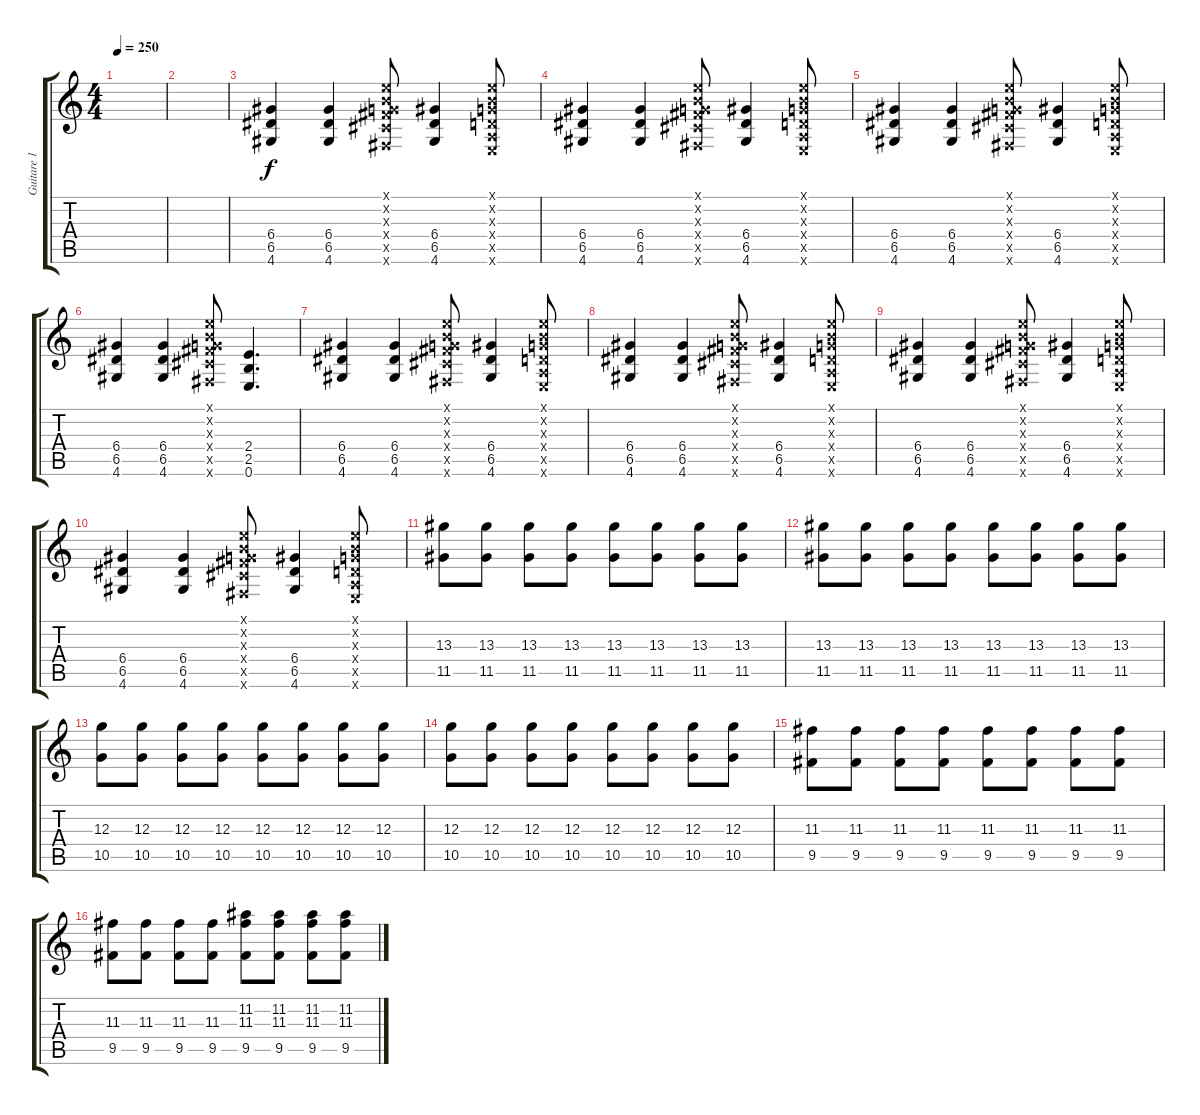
\track ("Guitare 1" "Guitare 1") {instrument overdrivenguitar}
\staff {score tabs}
\tuning (E4 B3 G3 D3 A2 E2) {hide}
\ts (4 4)
\tempo 250
\clef g2
\ks c
|
|
(6.4 6.5 4.6).4 (6.4 6.5 4.6).4 (0.1{x} 0.2{x} 0.3{x} 4.4{x} 4.5{x} 2.6{x}).8 (6.4 6.5 4.6).4 (0.1{x} 0.2{x} 0.3{x} 0.4{x} 0.5{x} 0.6{x}).8 |
(6.4 6.5 4.6).4 (6.4 6.5 4.6).4 (0.1{x} 0.2{x} 0.3{x} 4.4{x} 4.5{x} 2.6{x}).8 (6.4 6.5 4.6).4 (0.1{x} 0.2{x} 0.3{x} 0.4{x} 0.5{x} 0.6{x}).8 |
(6.4 6.5 4.6).4 (6.4 6.5 4.6).4 (0.1{x} 0.2{x} 0.3{x} 4.4{x} 4.5{x} 2.6{x}).8 (6.4 6.5 4.6).4 (0.1{x} 0.2{x} 0.3{x} 0.4{x} 0.5{x} 0.6{x}).8 |
(6.4 6.5 4.6).4 (6.4 6.5 4.6).4 (0.1{x} 0.2{x} 0.3{x} 4.4{x} 4.5{x} 2.6{x}).8 (2.4 2.5 0.6).4{d} |
(6.4 6.5 4.6).4 (6.4 6.5 4.6).4 (0.1{x} 0.2{x} 0.3{x} 4.4{x} 4.5{x} 2.6{x}).8 (6.4 6.5 4.6).4 (0.1{x} 0.2{x} 0.3{x} 0.4{x} 0.5{x} 0.6{x}).8 |
(6.4 6.5 4.6).4 (6.4 6.5 4.6).4 (0.1{x} 0.2{x} 0.3{x} 4.4{x} 4.5{x} 2.6{x}).8 (6.4 6.5 4.6).4 (0.1{x} 0.2{x} 0.3{x} 0.4{x} 0.5{x} 0.6{x}).8 |
(6.4 6.5 4.6).4 (6.4 6.5 4.6).4 (0.1{x} 0.2{x} 0.3{x} 4.4{x} 4.5{x} 2.6{x}).8 (6.4 6.5 4.6).4 (0.1{x} 0.2{x} 0.3{x} 0.4{x} 0.5{x} 0.6{x}).8 |
(6.4 6.5 4.6).4 (6.4 6.5 4.6).4 (0.1{x} 0.2{x} 0.3{x} 4.4{x} 4.5{x} 2.6{x}).8 (6.4 6.5 4.6).4 (0.1{x} 0.2{x} 0.3{x} 0.4{x} 0.5{x} 0.6{x}).8 |
(13.3 11.5).8 (13.3 11.5).8 (13.3 11.5).8 (13.3 11.5).8 (13.3 11.5).8 (13.3 11.5).8 (13.3 11.5).8 (13.3 11.5).8 |
(13.3 11.5).8 (13.3 11.5).8 (13.3 11.5).8 (13.3 11.5).8 (13.3 11.5).8 (13.3 11.5).8 (13.3 11.5).8 (13.3 11.5).8 |
(12.3 10.5).8 (12.3 10.5).8 (12.3 10.5).8 (12.3 10.5).8 (12.3 10.5).8 (12.3 10.5).8 (12.3 10.5).8 (12.3 10.5).8 |
(12.3 10.5).8 (12.3 10.5).8 (12.3 10.5).8 (12.3 10.5).8 (12.3 10.5).8 (12.3 10.5).8 (12.3 10.5).8 (12.3 10.5).8 |
(11.3 9.5).8 (11.3 9.5).8 (11.3 9.5).8 (11.3 9.5).8 (11.3 9.5).8 (11.3 9.5).8 (11.3 9.5).8 (11.3 9.5).8 |
(11.3 9.5).8 (11.3 9.5).8 (11.3 9.5).8 (11.3 9.5).8 (11.2 11.3 9.5).8 (11.2 11.3 9.5).8 (11.2 11.3 9.5).8 (11.2 11.3 9.5).8
